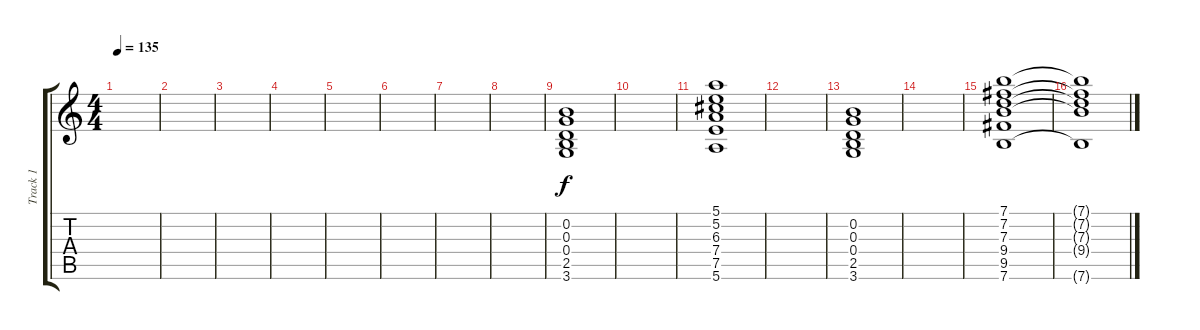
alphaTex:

\track ("Track 1" "Track 1") {instrument acousticguitarnylon}
\staff {score tabs}
\tuning (E4 B3 G3 D3 A2 E2) {hide}
\ts (4 4)
\tempo 135
\clef g2
\ks c
|
|
|
|
|
|
|
|
(0.2 0.3 0.4 2.5 3.6).1 |
|
(5.1 5.2 6.3 7.4 7.5 5.6).1 |
|
(0.2 0.3 0.4 2.5 3.6).1 |
|
(7.1 7.2 7.3 9.4 9.5 7.6).1 |
(7.1{t} 7.2{t} 7.3{t} 9.4{t} 7.6{t}).1
